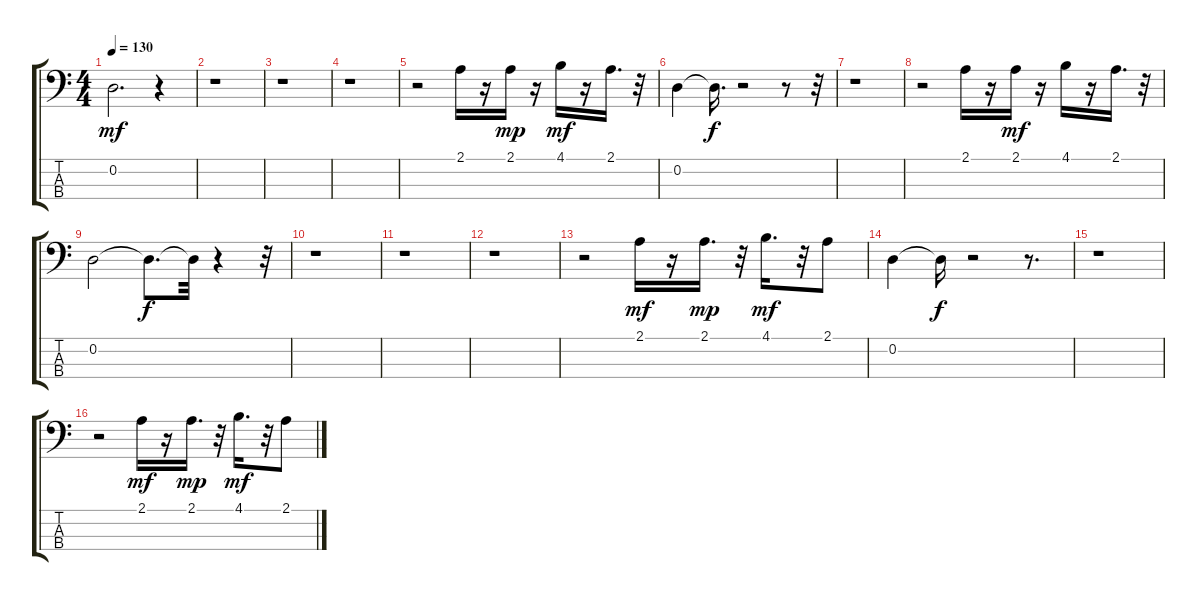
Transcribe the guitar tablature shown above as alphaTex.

\track "" {instrument synthbass1}
\staff {score tabs}
\tuning (G2 D2 A1 E1) {hide}
\ts (4 4)
\tempo 130
\clef f4
\ks c
0.2.2{d dy mf} r.4 |
r.1 |
r.1 |
r.1 |
r.2 2.1.16 r.16 2.1.16{dy mp} r.16 4.1.16{dy mf} r.16 2.1.16{d} r.32 |
0.2.4 0.2{t}.16{d dy f} r.2 r.8 r.32 |
r.1 |
r.2 2.1.16 r.16 2.1.16{dy mf} r.16 4.1.16 r.16 2.1.16{d} r.32 |
0.2.2 0.2{t}.8{d dy f} 0.2{t}.32 r.4 r.32 |
r.1 |
r.1 |
r.1 |
r.2 2.1.16{dy mf} r.16 2.1.16{d dy mp} r.32 4.1.16{d dy mf} r.32 2.1.8 |
0.2.4 0.2{t}.16{dy f} r.2 r.8{d} |
r.1 |
r.2 2.1.16{dy mf} r.16 2.1.16{d dy mp} r.32 4.1.16{d dy mf} r.32 2.1.8
